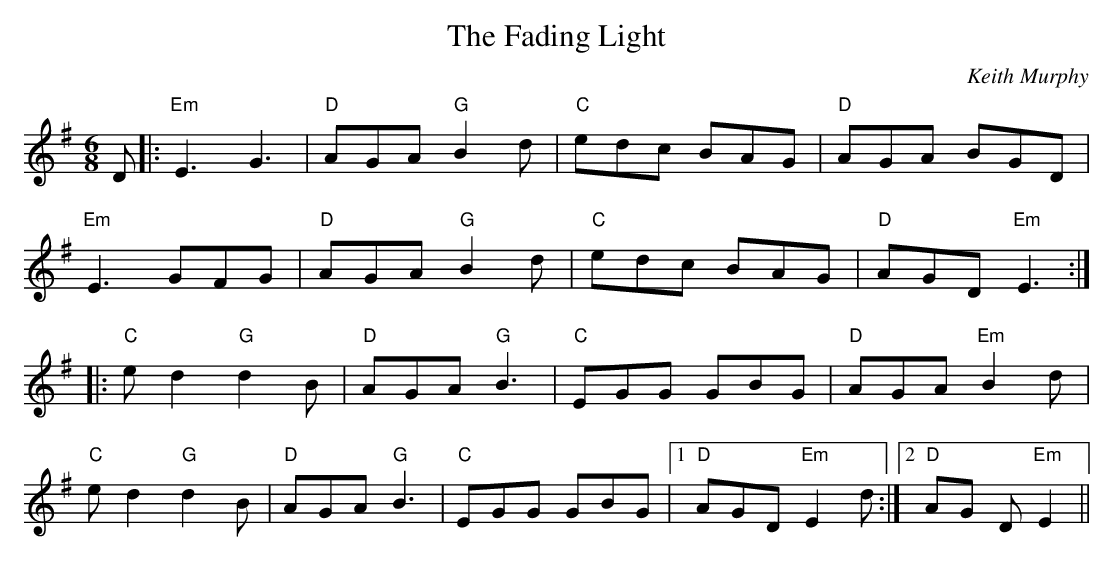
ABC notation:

X:1
T:The Fading Light
M:6/8
L:1/8
C:Keith Murphy
K:G
D |: "Em"E3 G3 | "D"AGA "G"B2 d | "C"edc BAG | "D"AGA BGD |!
"Em" E3 GFG | "D"AGA "G"B2 d | "C"edc BAG | "D"AGD "Em"E3 :| !
|: "C"e d2 "G"d2 B | "D"AGA "G"B3 | "C"EGG GBG | "D"AGA "Em"B2 d |!
"C"e d2 "G"d2 B | "D"AGA "G"B3 | "C"EGG GBG |1 "D"AGD "Em"E2 d :|2 "D"AG
D "Em"E2 ||
